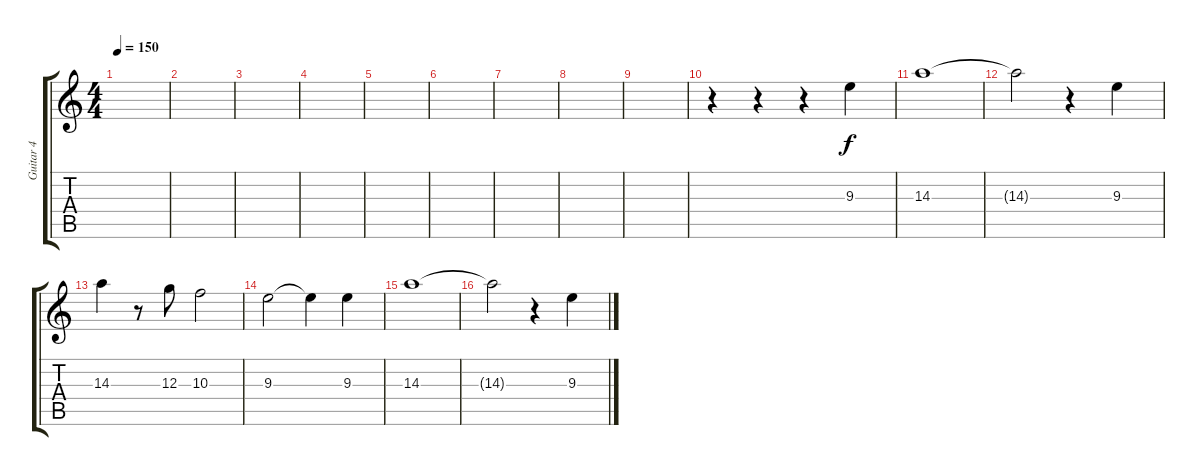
\track ("Guitar 4" "Guitar 4") {instrument overdrivenguitar}
\staff {score tabs}
\tuning (E4 B3 G3 D3 A2 E2) {hide}
\ts (4 4)
\tempo 150
\clef g2
\ks c
|
|
|
|
|
|
|
|
|
r.4 r.4 r.4 9.3.4 |
14.3.1 |
14.3{t}.2 r.4 9.3.4 |
14.3.4 r.8 12.3.8 10.3.2 |
9.3.2 9.3{t}.4 9.3.4 |
14.3.1 |
14.3{t}.2 r.4 9.3.4
